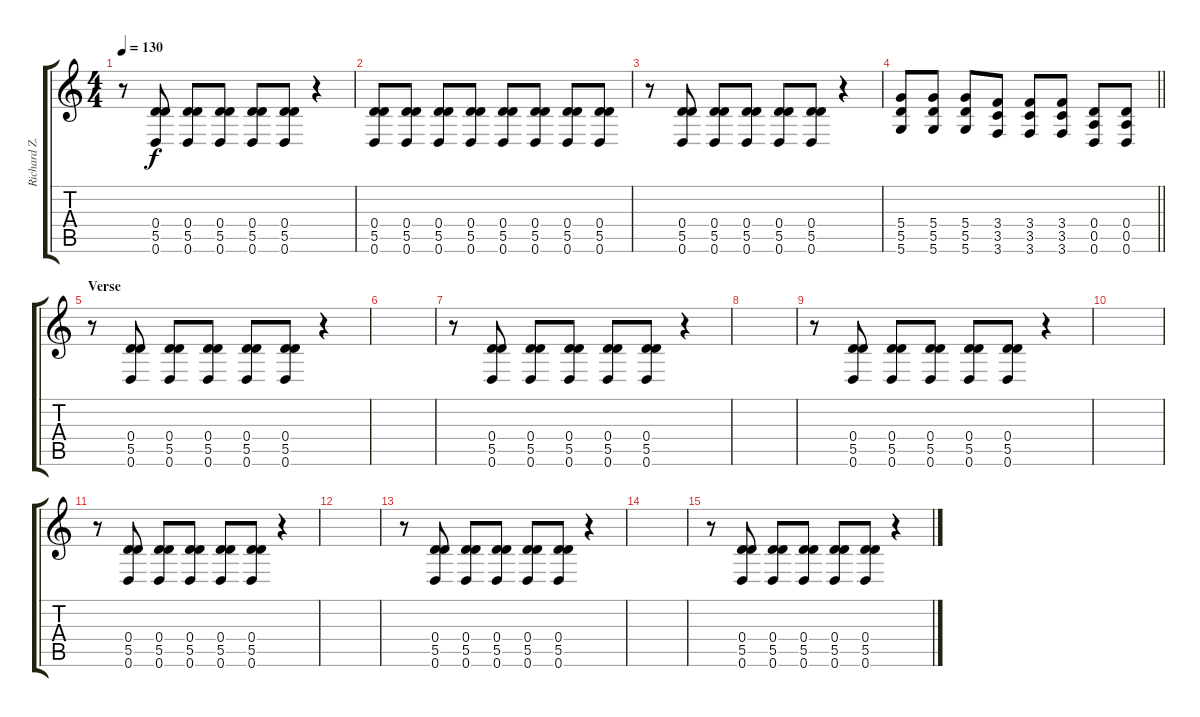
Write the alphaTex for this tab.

\track ("Richard Z. Kruspe" "Richard Z.") {instrument distortionguitar}
\staff {score tabs}
\tuning (E4 B3 G3 D3 A2 D2) {hide}
\ts (4 4)
\tempo 130
\clef g2
\ks c
r.8{dy f} (0.4 5.5 0.6).8 (0.4 5.5 0.6).8 (0.4 5.5 0.6).8 (0.4 5.5 0.6).8 (0.4 5.5 0.6).8 r.4 |
(0.4 5.5 0.6).8 (0.4 5.5 0.6).8 (0.4 5.5 0.6).8 (0.4 5.5 0.6).8 (0.4 5.5 0.6).8 (0.4 5.5 0.6).8 (0.4 5.5 0.6).8 (0.4 5.5 0.6).8 |
r.8 (0.4 5.5 0.6).8 (0.4 5.5 0.6).8 (0.4 5.5 0.6).8 (0.4 5.5 0.6).8 (0.4 5.5 0.6).8 r.4 |
\barLineRight lightlight
(5.4 5.5 5.6).8 (5.4 5.5 5.6).8 (5.4 5.5 5.6).8 (3.4 3.5 3.6).8 (3.4 3.5 3.6).8 (3.4 3.5 3.6).8 (0.4 0.5 0.6).8 (0.4 0.5 0.6).8 |
\section ("" "Verse")
r.8 (0.4 5.5 0.6).8 (0.4 5.5 0.6).8 (0.4 5.5 0.6).8 (0.4 5.5 0.6).8 (0.4 5.5 0.6).8 r.4 |
|
r.8 (0.4 5.5 0.6).8 (0.4 5.5 0.6).8 (0.4 5.5 0.6).8 (0.4 5.5 0.6).8 (0.4 5.5 0.6).8 r.4 |
|
r.8 (0.4 5.5 0.6).8 (0.4 5.5 0.6).8 (0.4 5.5 0.6).8 (0.4 5.5 0.6).8 (0.4 5.5 0.6).8 r.4 |
|
r.8 (0.4 5.5 0.6).8 (0.4 5.5 0.6).8 (0.4 5.5 0.6).8 (0.4 5.5 0.6).8 (0.4 5.5 0.6).8 r.4 |
|
r.8 (0.4 5.5 0.6).8 (0.4 5.5 0.6).8 (0.4 5.5 0.6).8 (0.4 5.5 0.6).8 (0.4 5.5 0.6).8 r.4 |
|
r.8 (0.4 5.5 0.6).8 (0.4 5.5 0.6).8 (0.4 5.5 0.6).8 (0.4 5.5 0.6).8 (0.4 5.5 0.6).8 r.4
